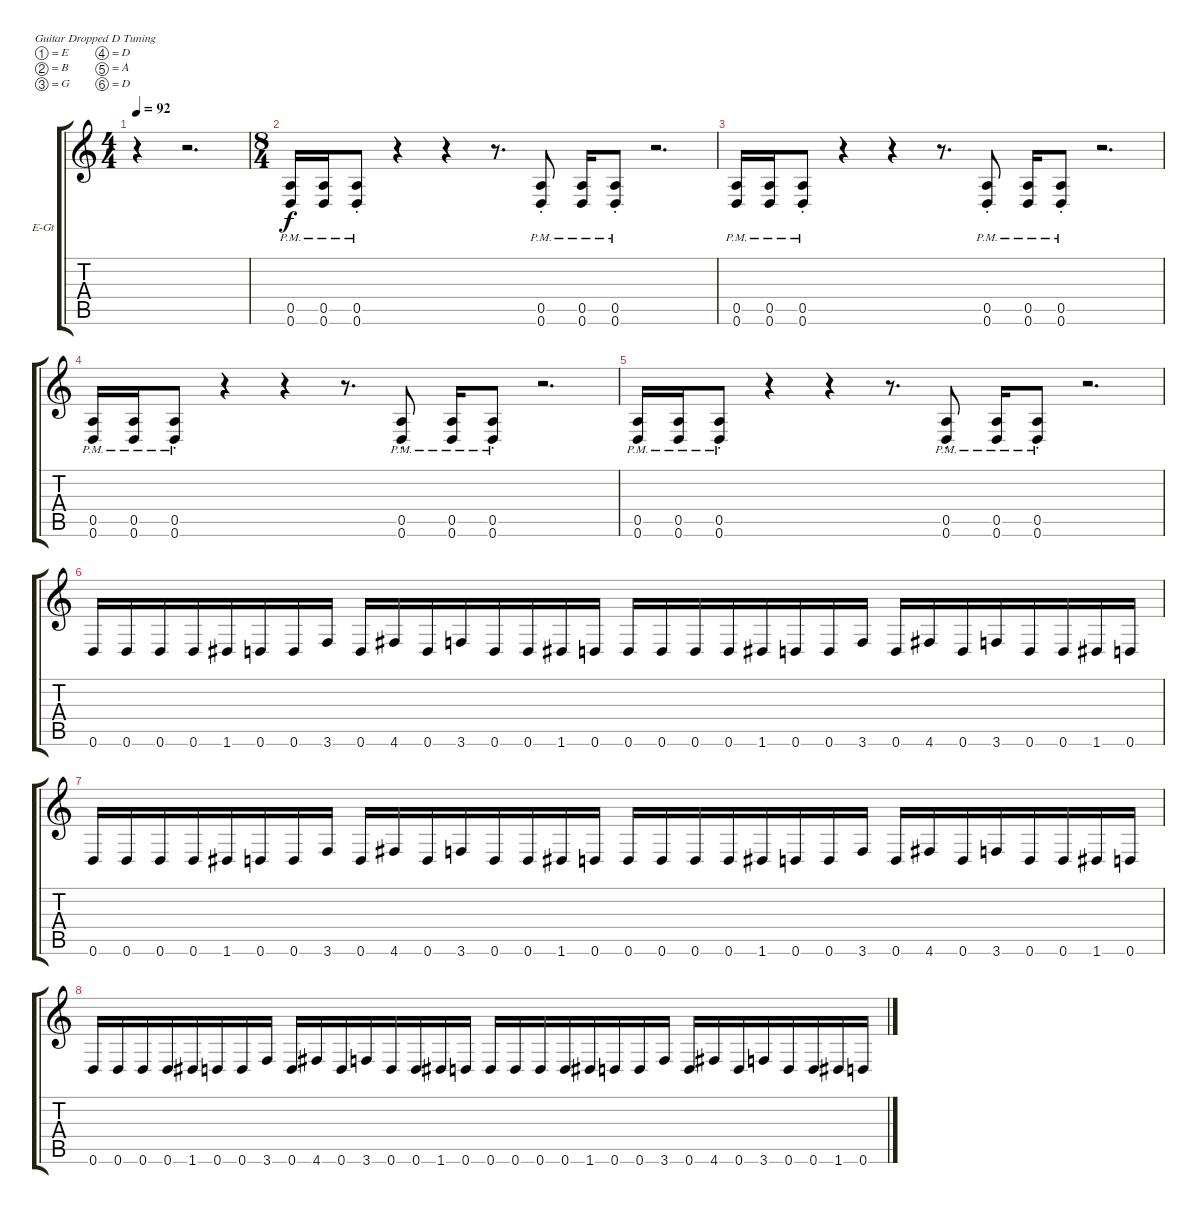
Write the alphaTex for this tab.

\bracketExtendMode groupsimilarinstruments
\firstSystemTrackNameOrientation horizontal
\otherSystemsTrackNameOrientation horizontal
\track ("Mark Morton" "E-Gt") {instrument distortionguitar}
\staff {score tabs}
\tuning (E4 B3 G3 D3 A2 D2)
\ts (4 4)
\beaming (8 2 2 2 2)
\tempo 92
\clef g2
\ks c
r.4{dy f instrument distortionguitar} r.2{d} |
\ts (8 4)
\beaming (8 4 4 4 4)
(0.6{pm} 0.5{pm}).16 (0.6{pm} 0.5{pm}).16 (0.6{pm st} 0.5{pm st}).8 r.4 r.4 r.8{d} (0.6{pm st} 0.5{pm st}).8 (0.6{pm} 0.5{pm}).16 (0.6{pm st} 0.5{pm st}).8 r.2{d} |
(0.6{pm} 0.5{pm}).16 (0.6{pm} 0.5{pm}).16 (0.6{pm st} 0.5{pm st}).8 r.4 r.4 r.8{d} (0.6{pm st} 0.5{pm st}).8 (0.6{pm} 0.5{pm}).16 (0.6{pm st} 0.5{pm st}).8 r.2{d} |
(0.6{pm} 0.5{pm}).16 (0.6{pm} 0.5{pm}).16 (0.6{pm st} 0.5{pm st}).8 r.4 r.4 r.8{d} (0.6{pm st} 0.5{pm st}).8 (0.6{pm} 0.5{pm}).16 (0.6{pm st} 0.5{pm st}).8 r.2{d} |
(0.6{pm} 0.5{pm}).16 (0.6{pm} 0.5{pm}).16 (0.6{pm st} 0.5{pm st}).8 r.4 r.4 r.8{d} (0.6{pm st} 0.5{pm st}).8 (0.6{pm} 0.5{pm}).16 (0.6{pm st} 0.5{pm st}).8 r.2{d} |
0.6.16 0.6.16 0.6.16 0.6.16 1.6.16 0.6.16 0.6.16 3.6.16 0.6.16 4.6.16 0.6.16 3.6.16 0.6.16 0.6.16 1.6.16 0.6.16 0.6.16 0.6.16 0.6.16 0.6.16 1.6.16 0.6.16 0.6.16 3.6.16 0.6.16 4.6.16 0.6.16 3.6.16 0.6.16 0.6.16 1.6.16 0.6.16 |
0.6.16 0.6.16 0.6.16 0.6.16 1.6.16 0.6.16 0.6.16 3.6.16 0.6.16 4.6.16 0.6.16 3.6.16 0.6.16 0.6.16 1.6.16 0.6.16 0.6.16 0.6.16 0.6.16 0.6.16 1.6.16 0.6.16 0.6.16 3.6.16 0.6.16 4.6.16 0.6.16 3.6.16 0.6.16 0.6.16 1.6.16 0.6.16 |
0.6.16 0.6.16 0.6.16 0.6.16 1.6.16 0.6.16 0.6.16 3.6.16 0.6.16 4.6.16 0.6.16 3.6.16 0.6.16 0.6.16 1.6.16 0.6.16 0.6.16 0.6.16 0.6.16 0.6.16 1.6.16 0.6.16 0.6.16 3.6.16 0.6.16 4.6.16 0.6.16 3.6.16 0.6.16 0.6.16 1.6.16 0.6.16
